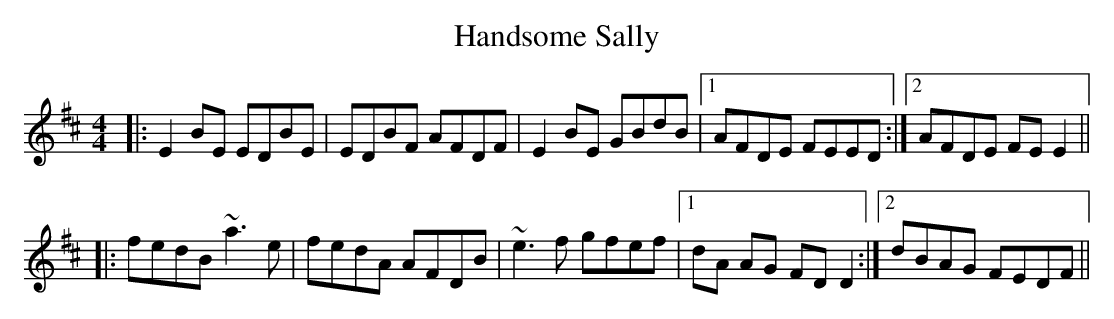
X:1
T: Handsome Sally
M: 4/4
L: 1/8
K: Edor
|:E2BE EDBE|EDBF AFDF|E2BE GBdB|1 AFDE FEED:|2 AFDE FEE2||
|:fedB ~a3e|fedA AFDB|~e3f gfef|1 dA AG FDD2:|2 dBAG FEDF||
